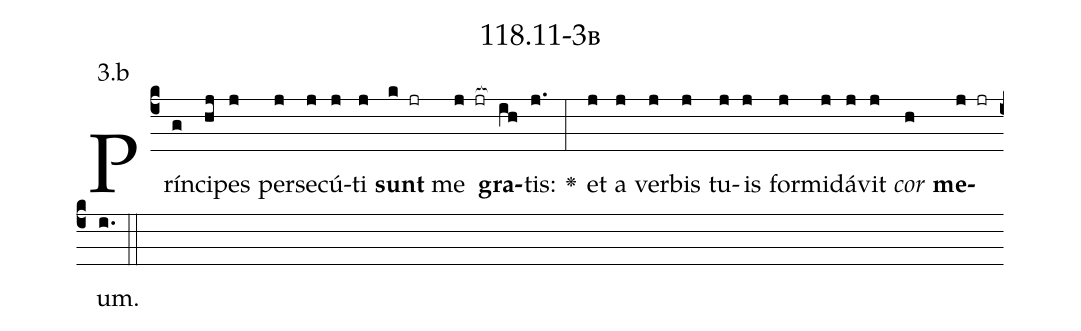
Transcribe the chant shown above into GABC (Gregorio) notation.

name: 118.11-3b;
annotation: 3.b;
%%
(c4)Prín(g)ci(hj)pes(j) per(j)se(j)cú(j)ti(j) <b>sunt</b>(k jr) me(j jr[ocb:1{]) <b>gra</b>(ih[ocb:0}])tis:(j.) <v>\greheightstar</v>(:) et(j) a(j) ver(j)bis(j) tu(j)is(j) for(j)mi(j)dá(j)vit(j) <i>cor</i>(h) <b>me</b>(j jr)um.(i.) (::)


%E(j) u(j) o(j) u(h) a(j) e.(i.) (::)
